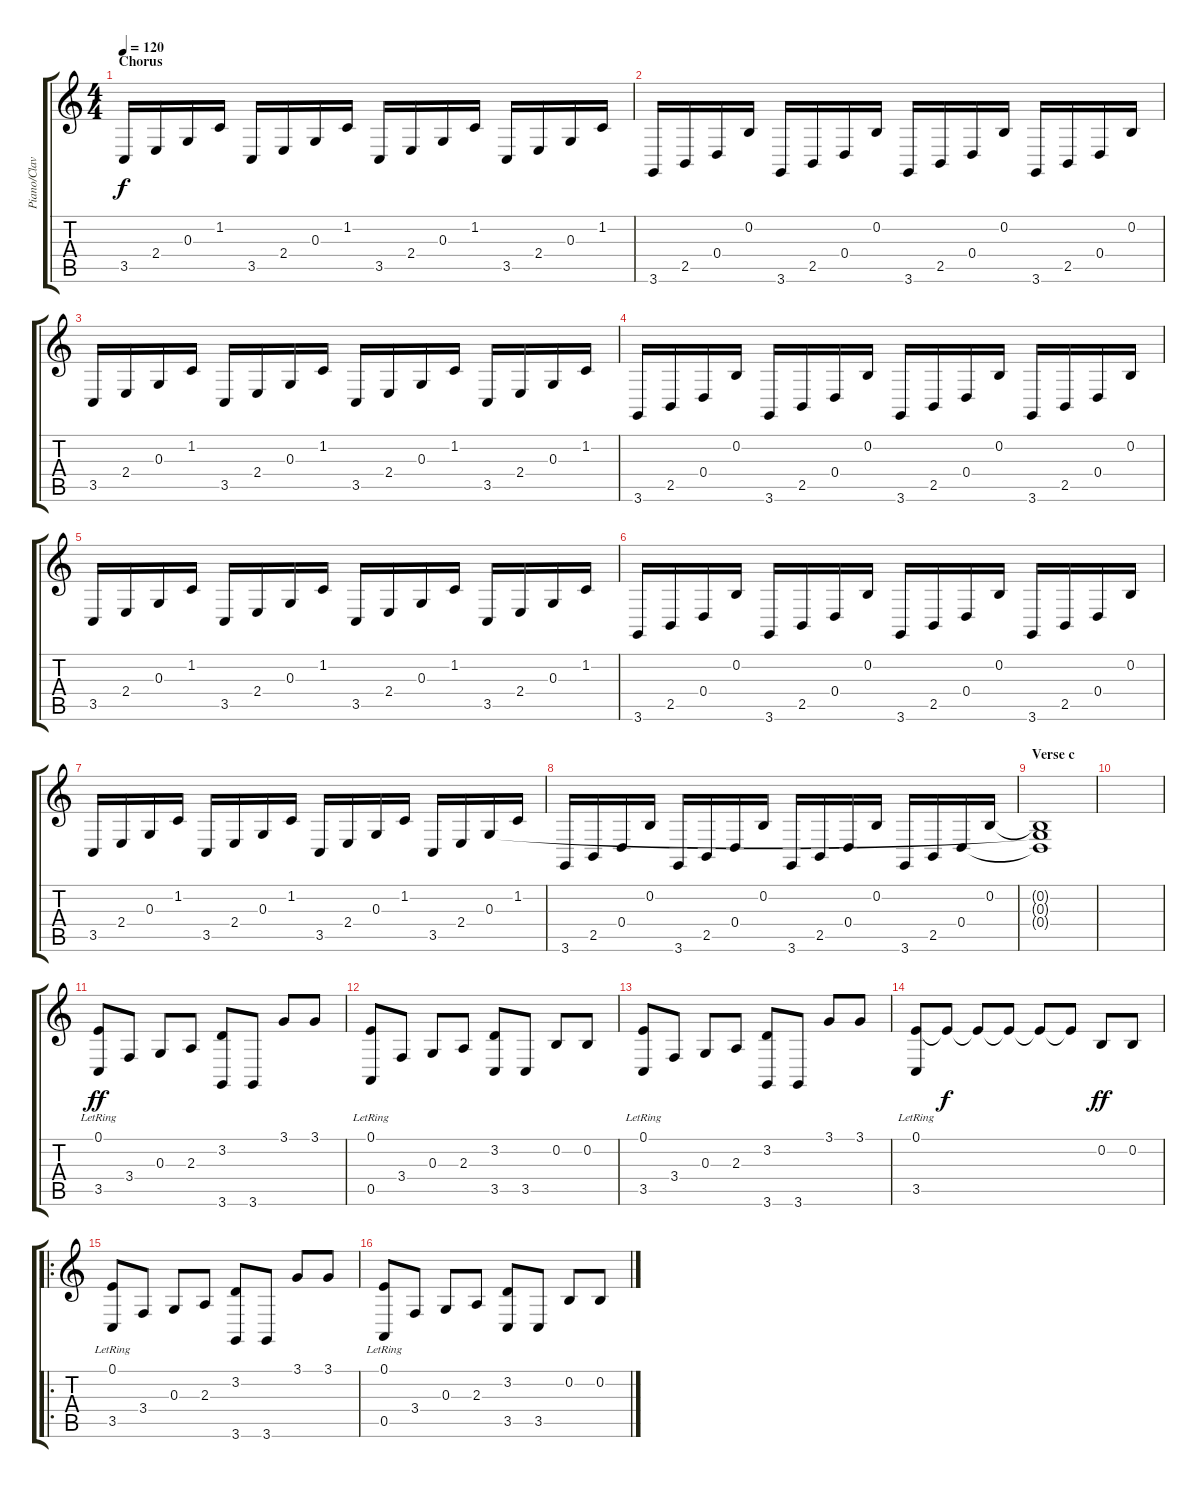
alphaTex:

\track ("Piano/Clavier" "Piano/Clav") {instrument acousticgrandpiano}
\staff {score tabs}
\tuning (E4 B3 G3 D3 A2 E2) {hide}
\ts (4 4)
\section ("" "Chorus")
\tempo 120
\clef g2
\ks c
3.5.16{dy f} 2.4.16 0.3.16 1.2.16 3.5.16 2.4.16 0.3.16 1.2.16 3.5.16 2.4.16 0.3.16 1.2.16 3.5.16 2.4.16 0.3.16 1.2.16 |
3.6.16 2.5.16 0.4.16 0.2.16 3.6.16 2.5.16 0.4.16 0.2.16 3.6.16 2.5.16 0.4.16 0.2.16 3.6.16 2.5.16 0.4.16 0.2.16 |
3.5.16 2.4.16 0.3.16 1.2.16 3.5.16 2.4.16 0.3.16 1.2.16 3.5.16 2.4.16 0.3.16 1.2.16 3.5.16 2.4.16 0.3.16 1.2.16 |
3.6.16 2.5.16 0.4.16 0.2.16 3.6.16 2.5.16 0.4.16 0.2.16 3.6.16 2.5.16 0.4.16 0.2.16 3.6.16 2.5.16 0.4.16 0.2.16 |
3.5.16 2.4.16 0.3.16 1.2.16 3.5.16 2.4.16 0.3.16 1.2.16 3.5.16 2.4.16 0.3.16 1.2.16 3.5.16 2.4.16 0.3.16 1.2.16 |
3.6.16 2.5.16 0.4.16 0.2.16 3.6.16 2.5.16 0.4.16 0.2.16 3.6.16 2.5.16 0.4.16 0.2.16 3.6.16 2.5.16 0.4.16 0.2.16 |
3.5.16 2.4.16 0.3.16 1.2.16 3.5.16 2.4.16 0.3.16 1.2.16 3.5.16 2.4.16 0.3.16 1.2.16 3.5.16 2.4.16 0.3.16 1.2.16 |
3.6.16 2.5.16 0.4.16 0.2.16 3.6.16 2.5.16 0.4.16 0.2.16 3.6.16 2.5.16 0.4.16 0.2.16 3.6.16 2.5.16 0.4.16 0.2.16 |
\section ("" "Verse c")
(0.2{t} 0.3{t} 0.4{t}).1 |
|
(0.1 3.5{lr}).8{dy ff} 3.4.8 0.3.8 2.3.8 (3.2 3.6).8 3.6.8 3.1.8 3.1.8 |
(0.1 0.5{lr}).8 3.4.8 0.3.8 2.3.8 (3.2 3.5).8 3.5.8 0.2.8 0.2.8 |
(0.1 3.5{lr}).8 3.4.8 0.3.8 2.3.8 (3.2 3.6).8 3.6.8 3.1.8 3.1.8 |
(0.1{lr} 3.5{lr}).8 0.1{t}.8{dy f} 0.1{t}.8 0.1{t}.8 0.1{t}.8 0.1{t}.8 0.2.8{dy ff} 0.2.8 |
\ro
\section ("" "")
(0.1 3.5{lr}).8 3.4.8 0.3.8 2.3.8 (3.2 3.6).8 3.6.8 3.1.8 3.1.8 |
(0.1 0.5{lr}).8 3.4.8 0.3.8 2.3.8 (3.2 3.5).8 3.5.8 0.2.8 0.2.8
